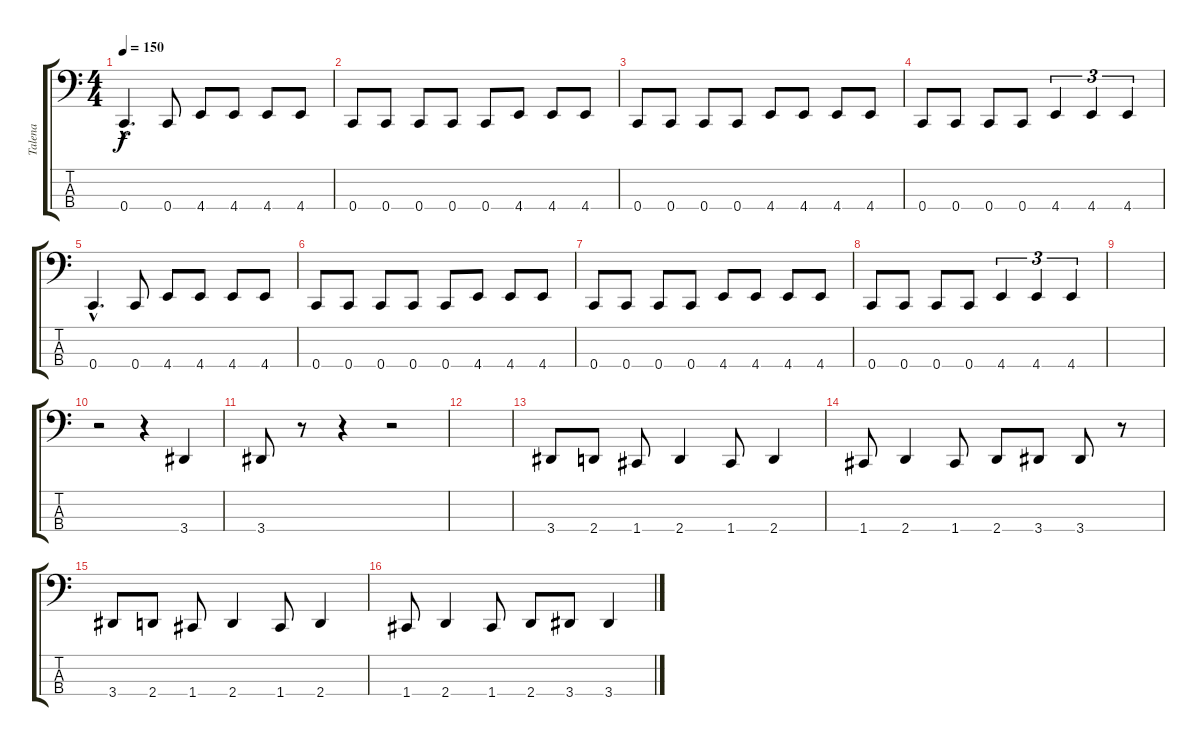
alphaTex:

\track ("Talena" "Talena") {instrument electricbassfinger}
\staff {score tabs}
\tuning (F2 C2 G1 C1) {hide}
\ts (4 4)
\tempo 150
\clef f4
\ks c
0.4{hac}.4{d dy f} 0.4.8 4.4.8 4.4.8 4.4.8 4.4.8 |
0.4.8 0.4.8 0.4.8 0.4.8 0.4.8 4.4.8 4.4.8 4.4.8 |
0.4.8 0.4.8 0.4.8 0.4.8 4.4.8 4.4.8 4.4.8 4.4.8 |
0.4.8 0.4.8 0.4.8 0.4.8 4.4.4{tu (3 2)} 4.4.4{tu (3 2)} 4.4.4{tu (3 2)} |
0.4{hac}.4{d} 0.4.8 4.4.8 4.4.8 4.4.8 4.4.8 |
0.4.8 0.4.8 0.4.8 0.4.8 0.4.8 4.4.8 4.4.8 4.4.8 |
0.4.8 0.4.8 0.4.8 0.4.8 4.4.8 4.4.8 4.4.8 4.4.8 |
0.4.8 0.4.8 0.4.8 0.4.8 4.4.4{tu (3 2)} 4.4.4{tu (3 2)} 4.4.4{tu (3 2)} |
|
r.2 r.4 3.4.4 |
3.4.8 r.8 r.4 r.2 |
|
3.4.8 2.4.8 1.4.8 2.4.4 1.4.8 2.4.4 |
1.4.8 2.4.4 1.4.8 2.4.8 3.4.8 3.4.8 r.8 |
3.4.8 2.4.8 1.4.8 2.4.4 1.4.8 2.4.4 |
1.4.8 2.4.4 1.4.8 2.4.8 3.4.8 3.4.4
